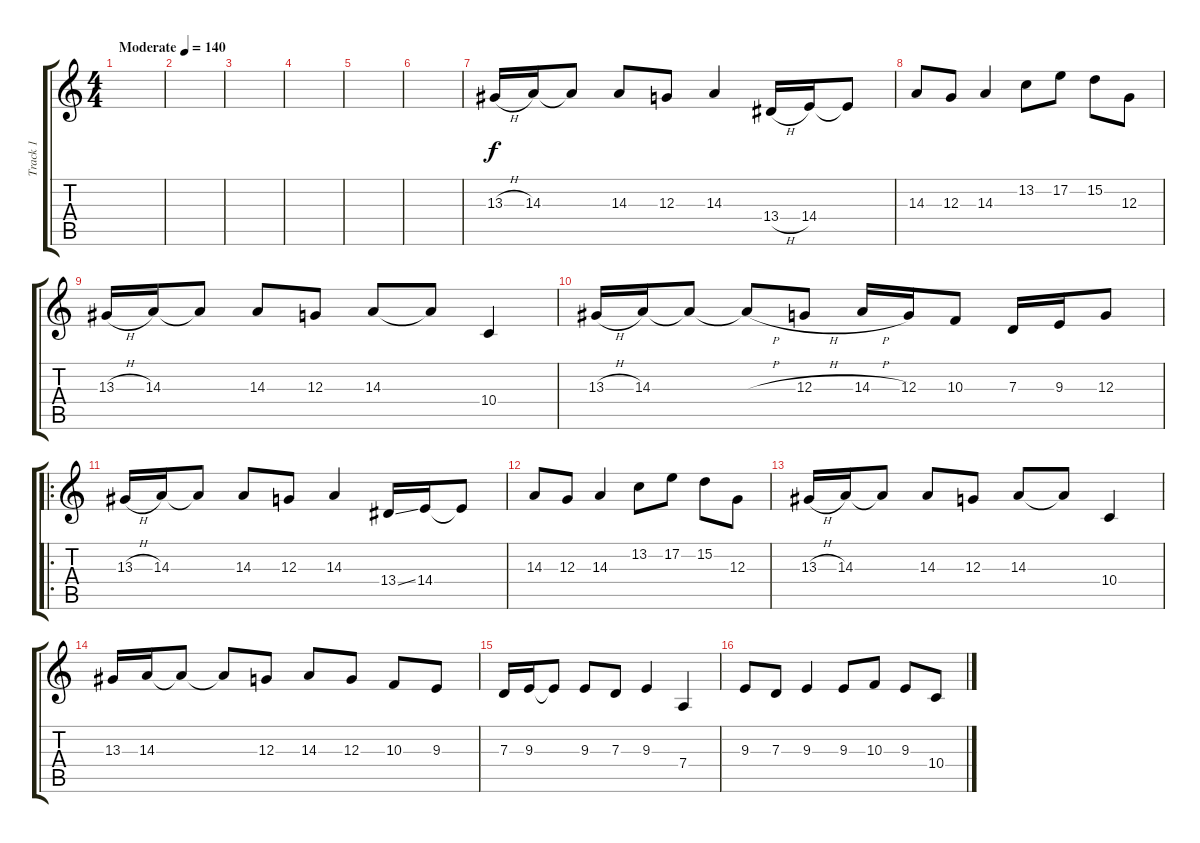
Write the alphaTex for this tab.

\track ("Track 1" "Track 1") {instrument fiddle}
\staff {score tabs}
\tuning (E4 B3 G3 D3 A2 E2) {hide}
\ts (4 4)
\tempo (140 "Moderate")
\clef g2
\ks c
|
|
|
|
|
|
13.3{h}.16{volume 16 balance 8} 14.3.16 14.3{t}.8 14.3.8 12.3.8 14.3.4 13.4{h}.16 14.4.16 14.4{t}.8 |
14.3.8 12.3.8 14.3.4 13.2.8 17.2.8 15.2.8 12.3.8 |
13.3{h}.16 14.3.16 14.3{t}.8 14.3.8 12.3.8 14.3.8 14.3{t}.8 10.4.4 |
13.3{h}.16 14.3.16 14.3{t}.8 14.3{h t}.8 12.3{h}.8 14.3{h}.16 12.3.16 10.3.8 7.3.16 9.3.16 12.3.8 |
\ro
13.3{h}.16 14.3.16 14.3{t}.8 14.3.8 12.3.8 14.3.4 13.4{ss}.16 14.4.16 14.4{t}.8 |
14.3.8 12.3.8 14.3.4 13.2.8 17.2.8 15.2.8 12.3.8 |
13.3{h}.16 14.3.16 14.3{t}.8 14.3.8 12.3.8 14.3.8 14.3{t}.8 10.4.4 |
13.3.16 14.3.16 14.3{t}.8 14.3{t}.8 12.3.8 14.3.8 12.3.8 10.3.8 9.3.8 |
7.3.16 9.3.16 9.3{t}.8 9.3.8 7.3.8 9.3.4 7.4.4 |
9.3.8 7.3.8 9.3.4 9.3.8 10.3.8 9.3.8 10.4.8
